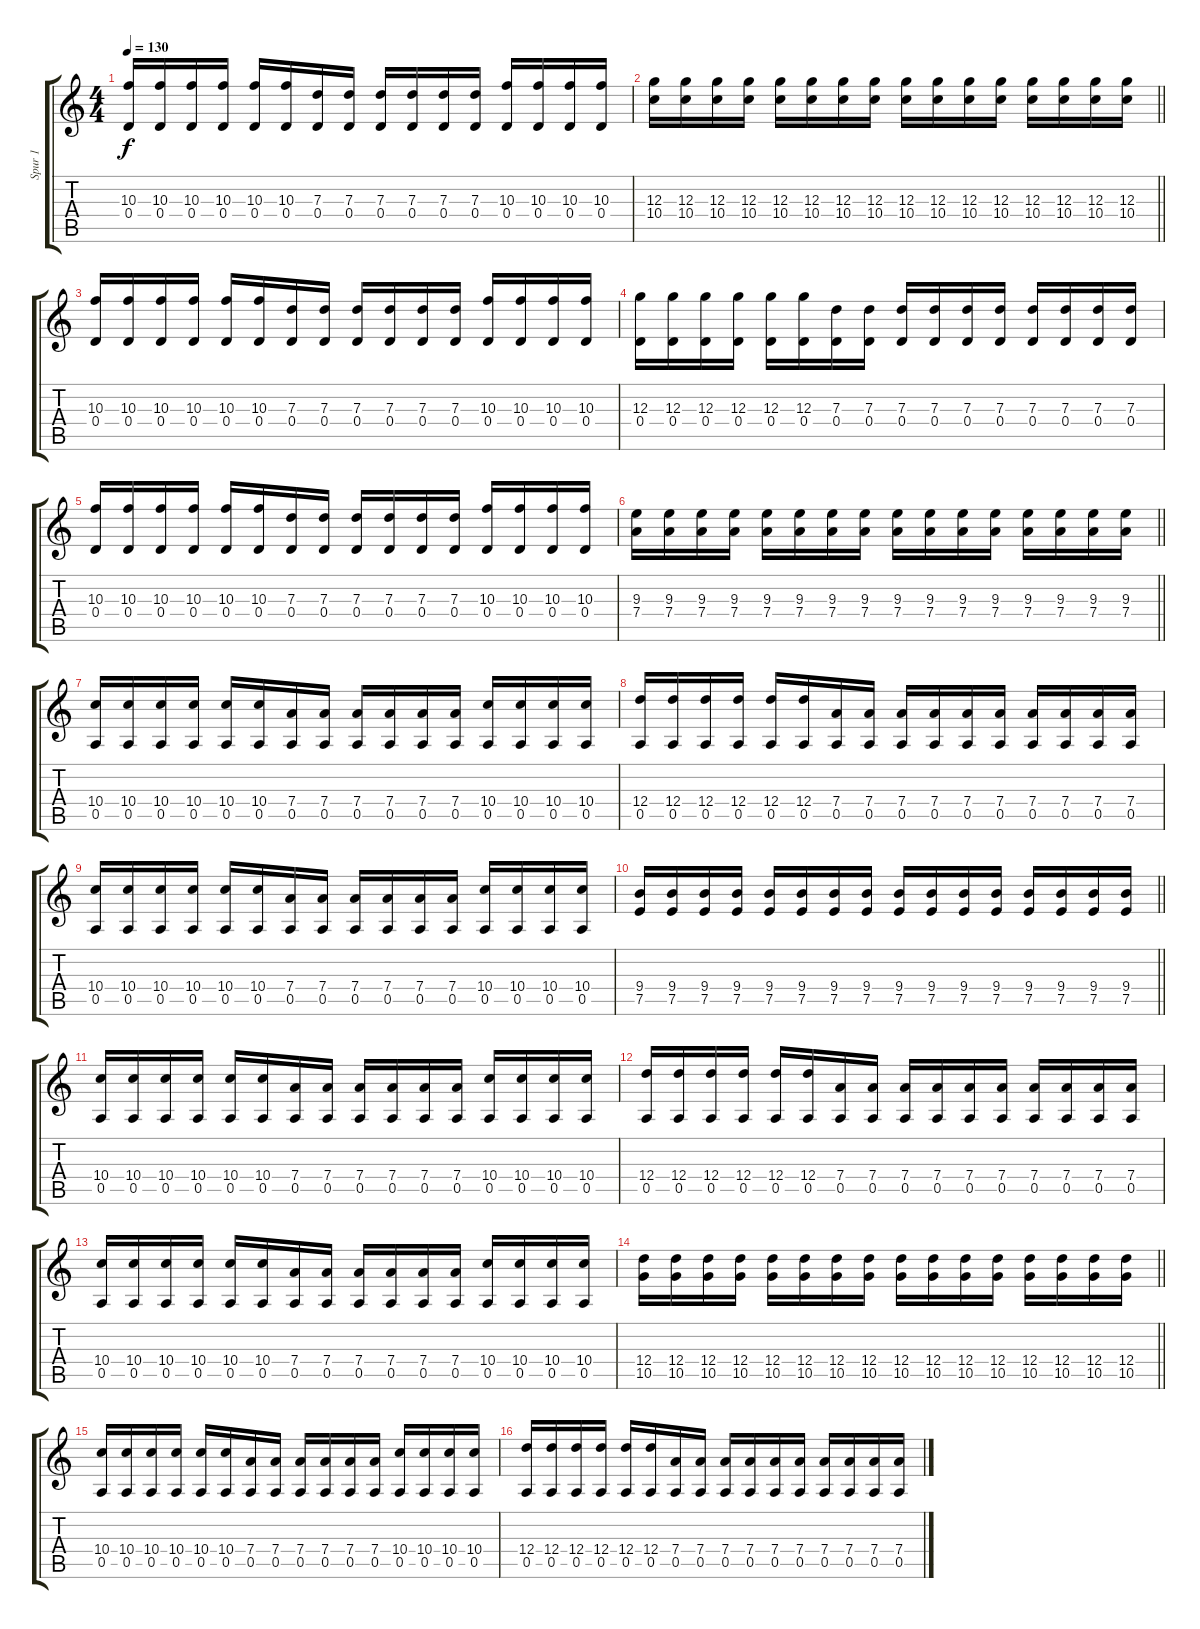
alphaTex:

\track ("Spur 1" "Spur 1") {instrument distortionguitar}
\staff {score tabs}
\tuning (E4 B3 G3 D3 A2 E2) {hide}
\ts (4 4)
\tempo 130
\clef g2
\ks c
(10.3 0.4).16{dy f} (10.3 0.4).16 (10.3 0.4).16 (10.3 0.4).16 (10.3 0.4).16 (10.3 0.4).16 (7.3 0.4).16 (7.3 0.4).16 (7.3 0.4).16 (7.3 0.4).16 (7.3 0.4).16 (7.3 0.4).16 (10.3 0.4).16 (10.3 0.4).16 (10.3 0.4).16 (10.3 0.4).16 |
\barLineRight lightlight
(12.3 10.4).16 (12.3 10.4).16 (12.3 10.4).16 (12.3 10.4).16 (12.3 10.4).16 (12.3 10.4).16 (12.3 10.4).16 (12.3 10.4).16 (12.3 10.4).16 (12.3 10.4).16 (12.3 10.4).16 (12.3 10.4).16 (12.3 10.4).16 (12.3 10.4).16 (12.3 10.4).16 (12.3 10.4).16 |
(10.3 0.4).16 (10.3 0.4).16 (10.3 0.4).16 (10.3 0.4).16 (10.3 0.4).16 (10.3 0.4).16 (7.3 0.4).16 (7.3 0.4).16 (7.3 0.4).16 (7.3 0.4).16 (7.3 0.4).16 (7.3 0.4).16 (10.3 0.4).16 (10.3 0.4).16 (10.3 0.4).16 (10.3 0.4).16 |
(12.3 0.4).16 (12.3 0.4).16 (12.3 0.4).16 (12.3 0.4).16 (12.3 0.4).16 (12.3 0.4).16 (7.3 0.4).16 (7.3 0.4).16 (7.3 0.4).16 (7.3 0.4).16 (7.3 0.4).16 (7.3 0.4).16 (7.3 0.4).16 (7.3 0.4).16 (7.3 0.4).16 (7.3 0.4).16 |
(10.3 0.4).16 (10.3 0.4).16 (10.3 0.4).16 (10.3 0.4).16 (10.3 0.4).16 (10.3 0.4).16 (7.3 0.4).16 (7.3 0.4).16 (7.3 0.4).16 (7.3 0.4).16 (7.3 0.4).16 (7.3 0.4).16 (10.3 0.4).16 (10.3 0.4).16 (10.3 0.4).16 (10.3 0.4).16 |
\barLineRight lightlight
(9.3 7.4).16 (9.3 7.4).16 (9.3 7.4).16 (9.3 7.4).16 (9.3 7.4).16 (9.3 7.4).16 (9.3 7.4).16 (9.3 7.4).16 (9.3 7.4).16 (9.3 7.4).16 (9.3 7.4).16 (9.3 7.4).16 (9.3 7.4).16 (9.3 7.4).16 (9.3 7.4).16 (9.3 7.4).16 |
(10.4 0.5).16 (10.4 0.5).16 (10.4 0.5).16 (10.4 0.5).16 (10.4 0.5).16 (10.4 0.5).16 (7.4 0.5).16 (7.4 0.5).16 (7.4 0.5).16 (7.4 0.5).16 (7.4 0.5).16 (7.4 0.5).16 (10.4 0.5).16 (10.4 0.5).16 (10.4 0.5).16 (10.4 0.5).16 |
(12.4 0.5).16 (12.4 0.5).16 (12.4 0.5).16 (12.4 0.5).16 (12.4 0.5).16 (12.4 0.5).16 (7.4 0.5).16 (7.4 0.5).16 (7.4 0.5).16 (7.4 0.5).16 (7.4 0.5).16 (7.4 0.5).16 (7.4 0.5).16 (7.4 0.5).16 (7.4 0.5).16 (7.4 0.5).16 |
(10.4 0.5).16 (10.4 0.5).16 (10.4 0.5).16 (10.4 0.5).16 (10.4 0.5).16 (10.4 0.5).16 (7.4 0.5).16 (7.4 0.5).16 (7.4 0.5).16 (7.4 0.5).16 (7.4 0.5).16 (7.4 0.5).16 (10.4 0.5).16 (10.4 0.5).16 (10.4 0.5).16 (10.4 0.5).16 |
\barLineRight lightlight
(9.4 7.5).16 (9.4 7.5).16 (9.4 7.5).16 (9.4 7.5).16 (9.4 7.5).16 (9.4 7.5).16 (9.4 7.5).16 (9.4 7.5).16 (9.4 7.5).16 (9.4 7.5).16 (9.4 7.5).16 (9.4 7.5).16 (9.4 7.5).16 (9.4 7.5).16 (9.4 7.5).16 (9.4 7.5).16 |
(10.4 0.5).16 (10.4 0.5).16 (10.4 0.5).16 (10.4 0.5).16 (10.4 0.5).16 (10.4 0.5).16 (7.4 0.5).16 (7.4 0.5).16 (7.4 0.5).16 (7.4 0.5).16 (7.4 0.5).16 (7.4 0.5).16 (10.4 0.5).16 (10.4 0.5).16 (10.4 0.5).16 (10.4 0.5).16 |
(12.4 0.5).16 (12.4 0.5).16 (12.4 0.5).16 (12.4 0.5).16 (12.4 0.5).16 (12.4 0.5).16 (7.4 0.5).16 (7.4 0.5).16 (7.4 0.5).16 (7.4 0.5).16 (7.4 0.5).16 (7.4 0.5).16 (7.4 0.5).16 (7.4 0.5).16 (7.4 0.5).16 (7.4 0.5).16 |
(10.4 0.5).16 (10.4 0.5).16 (10.4 0.5).16 (10.4 0.5).16 (10.4 0.5).16 (10.4 0.5).16 (7.4 0.5).16 (7.4 0.5).16 (7.4 0.5).16 (7.4 0.5).16 (7.4 0.5).16 (7.4 0.5).16 (10.4 0.5).16 (10.4 0.5).16 (10.4 0.5).16 (10.4 0.5).16 |
\barLineRight lightlight
(12.4 10.5).16 (12.4 10.5).16 (12.4 10.5).16 (12.4 10.5).16 (12.4 10.5).16 (12.4 10.5).16 (12.4 10.5).16 (12.4 10.5).16 (12.4 10.5).16 (12.4 10.5).16 (12.4 10.5).16 (12.4 10.5).16 (12.4 10.5).16 (12.4 10.5).16 (12.4 10.5).16 (12.4 10.5).16 |
(10.4 0.5).16 (10.4 0.5).16 (10.4 0.5).16 (10.4 0.5).16 (10.4 0.5).16 (10.4 0.5).16 (7.4 0.5).16 (7.4 0.5).16 (7.4 0.5).16 (7.4 0.5).16 (7.4 0.5).16 (7.4 0.5).16 (10.4 0.5).16 (10.4 0.5).16 (10.4 0.5).16 (10.4 0.5).16 |
(12.4 0.5).16 (12.4 0.5).16 (12.4 0.5).16 (12.4 0.5).16 (12.4 0.5).16 (12.4 0.5).16 (7.4 0.5).16 (7.4 0.5).16 (7.4 0.5).16 (7.4 0.5).16 (7.4 0.5).16 (7.4 0.5).16 (7.4 0.5).16 (7.4 0.5).16 (7.4 0.5).16 (7.4 0.5).16
